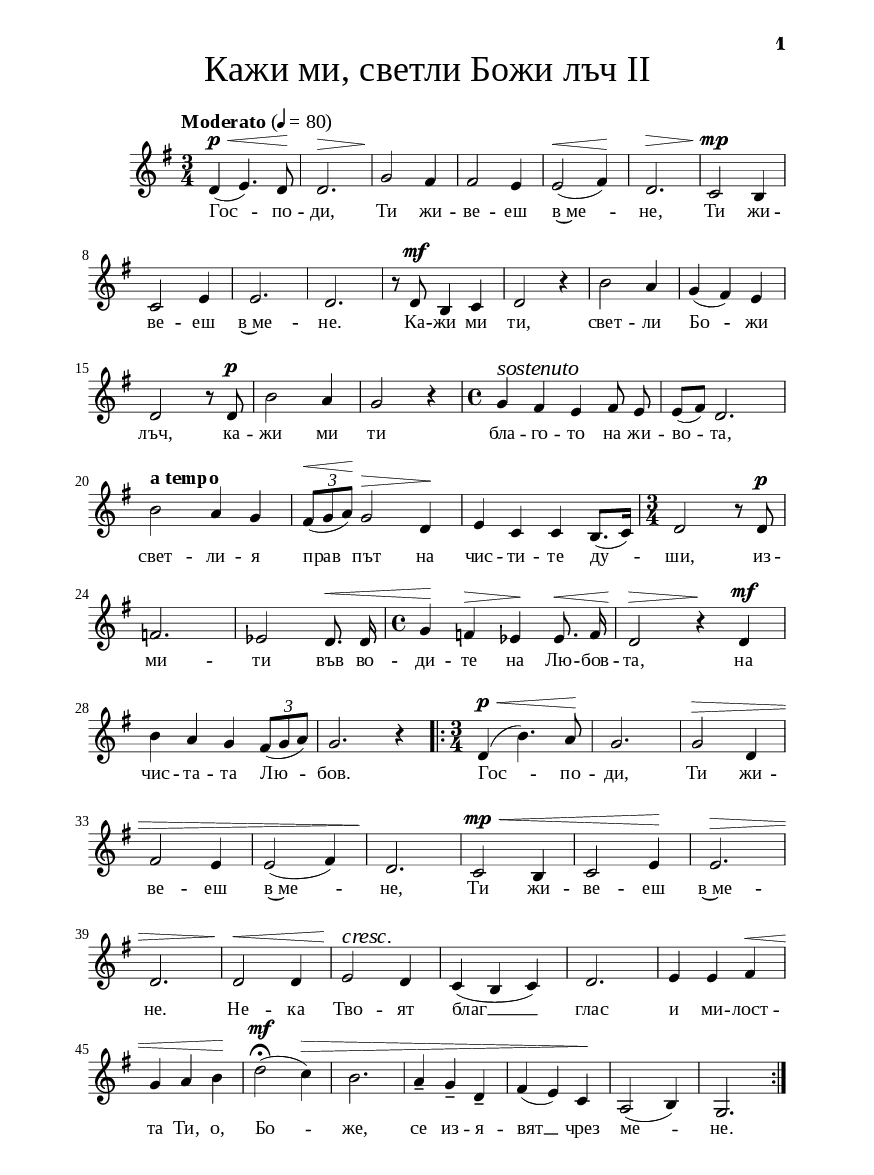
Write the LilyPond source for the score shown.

\version "2.24.4"

% include paper part and global functions
\include "include/globals.ily"

\bookpart {
  \label #'ref211
  \tocItem \markup "Кажи ми, светли Божи лъч II"
  \include "include/bookpart-paper.ily"
  \score {
    \include "include/score-layout.ily"

    \new Voice \absolute {
      \clef treble
      \key g \major
      \time 3/4
      \tempoFunc "Moderato" 4 "80"
      \autoBeamOff

      d'4 (  ^\p  ^\<  e'4. )  d'8  ^\! | % 2
      d'2.  ^\> | % 3
      g'2  ^\!  fis'4 | % 4
      fis'2  e'4 | % 5
      e'2 (  ^\<  fis'4 )  ^\! | % 6
      d'2.  ^\> | % 7
      c'2  ^\!  ^\mp  b4 \break | % 8
      c'2  e'4 | % 9
      e'2. |
      d'2. | % 11
      r8  d'8  ^\mf  b4  c'4 | % 12
      d'2 r4 | % 13
      b'2  a'4 | % 14
      g'4 (  fis'4 )  e'4 \break | % 15
      d'2 r8  d'8  ^\p | % 16
      b'2  a'4 | % 17
      g'2 r4 | % 18
      \time 4/4  | % 18
      g'4 ^\markup{ \huge \italic {sostenuto} }  fis'4  e'4
      fis'8  e'8 | % 19
      e'8 ( [  fis'8 ) ]  d'2. \break |

      \tempo"a tempo" b'2  a'4  g'4 | % 21
      \once \omit TupletBracket
      \times 2/3  {
        fis'8 ( [  ^\<  g'8  a'8 ) ]
      }
      ^\!  g'2  ^\>  d'4  ^\! | % 22
      e'4  c'4  c'4  b8. ( [  c'16 ) ]
      | % 23
      \time 3/4  | % 23
      d'2 r8  d'8  ^\p \break | % 24
      f'2. | % 25
      es'2
      \once \override Hairpin.to-barline = ##f
      d'8. ^\<  d'16 | % 26
      \time 4/4  | % 26
      g'4  ^\!  f'4  ^\>  es'4 ^\! es'8. ^\<
      f'16 | % 27
      d'2  ^\!  ^\> r4  ^\!  d'4  ^\mf \break | % 28
      b'4  a'4  g'4 \once \omit TupletBracket
      \times 2/3  {
        fis'8 ( [  g'8  a'8 ) ]
      }
      | % 29
      g'2. r4 \bar ".|:"

      \time 3/4  |
      d'4 (  ^\p  ^\<  b'4. )  a'8  ^\! | % 31
      g'2. | % 32
      g'2  ^\>  d'4 \break | % 33
      fis'2  e'4 | % 34
      e'2 (  fis'4 ) | % 35
      d'2.  ^\! | % 36
      c'2  ^\mp  ^\<  b4 | % 37
      c'2  e'4  ^\! | % 38
      e'2.  ^\> \break | % 39
      d'2. |
      d'2  ^\!  ^\<  d'4 | % 41
      e'2  ^\! ^\markup \huge \italic { "cresc." }  d'4 | % 42
      \once \omit TupletBracket

      c'4 (  b4
      c'4 )
      |
      d'2. | % 43
      e'4  e'4  fis'4  ^\< | % 44
      g'4  a'4  b'4  ^\!  | % 45
      d''2 ( ^\fermata  ^\mf  c''4 )  ^\> | % 46
      b'2. | % 47
      a'4 --  g'4 --  d'4 -- | % 48
      fis'4 (  e'4 )  c'4  ^\! | % 49
      a2 (  b4 ) |
      g2.
      \bar ":|."
    }

    \addlyrics {
      Гос -- по -- ди, Ти жи -- ве --
      еш в~ме -- не, Ти жи -- ве --
      еш в~ме -- не. Ка -- жи ми ти,
      свет -- ли Бо -- жи лъч, ка --
      жи ми ти бла -- го -- то на жи --
      во -- та, свет -- ли -- я прав
      път на чис -- ти -- те ду
      -- ши, из -- ми -- ти във во --
      ди -- те на Лю -- бов -- та, на
      чис -- та -- та Лю --  бов.
      Гос -- по -- ди, Ти жи -- ве --
      еш в~ме -- не, Ти жи -- ве --
      еш в~ме -- не. Не -- ка Тво -- ят
      благ __   глас и ми -- лост --
      та Ти, о, Бо -- же, се из -- я
      -- вят __  чрез ме -- не.}

      \header {
        title = \titleFunc #'ref_desc_17 "Кажи ми, светли Божи лъч II  " "Kaži mi svetli, Boži lăč II"
      }

      \midi{}

    } % score

  } % bookpart

  % Più mosso
  %
